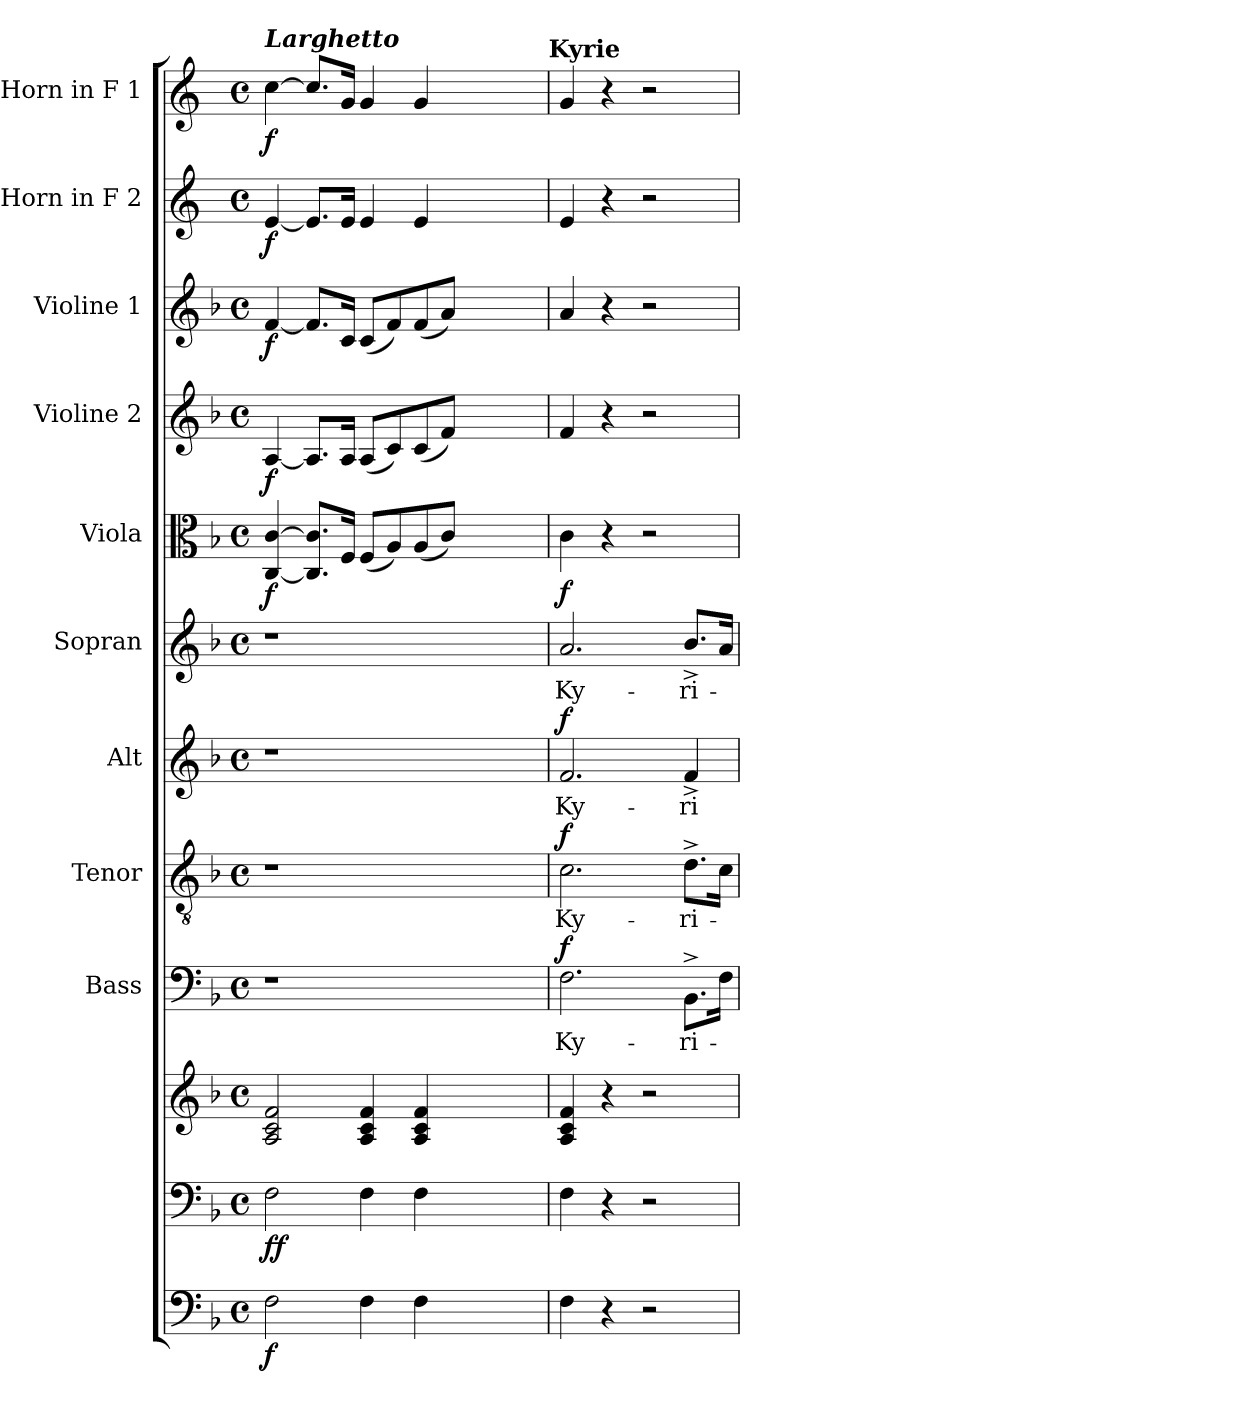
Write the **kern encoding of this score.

**kern	**dynam	**kern	**kern	**dynam	**kern	**text	**dynam	**kern	**text	**dynam	**kern	**text	**dynam	**kern	**text	**dynam	**kern	**dynam	**kern	**dynam	**kern	**dynam	**kern	**dynam	**kern	**dynam
*part11	*part11	*part10	*part10	*part10	*part9	*part9	*part9	*part8	*part8	*part8	*part7	*part7	*part7	*part6	*part6	*part6	*part5	*part5	*part4	*part4	*part3	*part3	*part2	*part2	*part1	*part1
*staff12	*staff12	*staff11	*staff10	*staff10/11	*staff9	*staff9	*staff9	*staff8	*staff8	*staff8	*staff7	*staff7	*staff7	*staff6	*staff6	*staff6	*staff5	*staff5	*staff4	*staff4	*staff3	*staff3	*staff2	*staff2	*staff1	*staff1
*	*	*	*	*	*I"Bass	*	*	*I"Tenor	*	*	*I"Alt	*	*	*I"Sopran	*	*	*I"Viola	*	*I"Violine 2	*	*I"Violine 1	*	*I"Horn in F 2	*	*I"Horn in F 1	*
*	*	*	*	*	*I'B.	*	*	*I'T.	*	*	*I'A.	*	*	*I'S.	*	*	*I'Vla.	*	*I'Vl. 2	*	*I'Vl. 1	*	*	*	*	*
*clefF4	*	*clefF4	*clefG2	*	*clefF4	*	*	*clefGv2	*	*	*clefG2	*	*	*clefG2	*	*	*clefC3	*	*clefG2	*	*clefG2	*	*clefG2	*	*clefG2	*
*ITrd7c12	*	*	*	*	*	*	*	*	*	*	*	*	*	*	*	*	*	*	*	*	*	*	*ITrd4c7	*	*ITrd4c7	*
*k[b-]	*	*k[b-]	*k[b-]	*	*k[b-]	*	*	*k[b-]	*	*	*k[b-]	*	*	*k[b-]	*	*	*k[b-]	*	*k[b-]	*	*k[b-]	*	*k[b-]	*	*k[b-]	*
*F:	*	*F:	*F:	*	*F:	*	*	*F:	*	*	*F:	*	*	*F:	*	*	*F:	*	*F:	*	*F:	*	*F:	*	*F:	*
*M4/4	*	*M4/4	*M4/4	*	*M4/4	*	*	*M4/4	*	*	*M4/4	*	*	*M4/4	*	*	*M4/4	*	*M4/4	*	*M4/4	*	*M4/4	*	*M4/4	*
*met(c)	*	*met(c)	*met(c)	*	*met(c)	*	*	*met(c)	*	*	*met(c)	*	*	*met(c)	*	*	*met(c)	*	*met(c)	*	*met(c)	*	*met(c)	*	*met(c)	*
=1	=1	=1	=1	=1	=1	=1	=1	=1	=1	=1	=1	=1	=1	=1	=1	=1	=1	=1	=1	=1	=1	=1	=1	=1	=1	=1
!	!	!	!	!	!	!	!	!	!	!	!	!	!	!	!	!	!	!	!	!	!	!	!	!	!LO:TX:a:Bi:t=Larghetto	!
!	!LO:DY:b	!	!	!LO:DY:b=2	!	!	!	!	!	!	!	!	!	!	!	!	!	!	!	!	!	!	!	!	!	!
!	!	!	!	!LO:DY:n=1:b	!	!	!	!	!	!	!	!	!	!	!	!	!	!LO:DY:b	!	!LO:DY:b	!	!LO:DY:b	!	!LO:DY:b	!	!LO:DY:b
2FF\	f	2F\	2A/ 2c/ 2f/	f f	1r	.	.	1r	.	.	1r	.	.	1r	.	.	[4C/ [4c/	f	[4A/	f	[4f/	f	[4A/	f	[4f\	f
.	.	.	.	.	.	.	.	.	.	.	.	.	.	.	.	.	8.C/] 8.c/]L	.	8.A/L]	.	8.f/L]	.	8.A/L]	.	8.f/L]	.
.	.	.	.	.	.	.	.	.	.	.	.	.	.	.	.	.	16F/Jk	.	16A/Jk	.	16c/Jk	.	16A/Jk	.	16c/Jk	.
4FF\	.	4F\	4A/ 4c/ 4f/	.	.	.	.	.	.	.	.	.	.	.	.	.	(<8F/L	.	(<8A/L	.	(<8c/L	.	4A/	.	4c/	.
.	.	.	.	.	.	.	.	.	.	.	.	.	.	.	.	.	8A/)	.	8c/)	.	8f/)	.	.	.	.	.
4FF\	.	4F\	4A/ 4c/ 4f/	.	.	.	.	.	.	.	.	.	.	.	.	.	(<8A/	.	(<8c/	.	(<8f/	.	4A/	.	4c/	.
.	.	.	.	.	.	.	.	.	.	.	.	.	.	.	.	.	8c/J)	.	8f/J)	.	8a/J)	.	.	.	.	.
2.ryy	.	2.ryy	2.ryy	.	2.ryy	.	.	2.ryy	.	.	2.ryy	.	.	2.ryy	.	.	2.ryy	.	2.ryy	.	2.ryy	.	2.ryy	.	2.ryy	.
!	!	!	!	!	!	!	!	!	!	!	!	!	!	!	!	!	!	!	!	!	!	!	!	!	!LO:TX:a:B:t=Kyrie	!
=2	=2	=2	=2	=2	=2	=2	=2	=2	=2	=2	=2	=2	=2	=2	=2	=2	=2	=2	=2	=2	=2	=2	=2	=2	=2	=2
!	!	!	!	!	!	!LO:LY:b	!LO:DY:a	!	!LO:LY:b	!LO:DY:a	!	!LO:LY:b	!LO:DY:a	!	!LO:LY:b	!LO:DY:a	!	!	!	!	!	!	!	!	!	!
4FF\	.	4F\	4A/ 4c/ 4f/	.	2.F\	Ky-	f	2.c\	Ky-	f	2.f/	Ky-	f	2.a/	Ky-	f	4c\	.	4f/	.	4a/	.	4A/	.	4c/	.
4r	.	4r	4r	.	.	.	.	.	.	.	.	.	.	.	.	.	4r	.	4r	.	4r	.	4r	.	4r	.
2r	.	2r	2r	.	.	.	.	.	.	.	.	.	.	.	.	.	2r	.	2r	.	2r	.	2r	.	2r	.
!	!	!	!	!	!	!LO:LY:b	!	!	!LO:LY:b	!	!	!LO:LY:b	!	!	!LO:LY:b	!	!	!	!	!	!	!	!	!	!	!
.	.	.	.	.	8.BB-^>\L	-ri-	.	8.d^>\L	-ri-	.	4f^>/	-ri-	.	8.b-^>/L	-ri-	.	.	.	.	.	.	.	.	.	.	.
.	.	.	.	.	16F\Jk	.	.	16c\Jk	.	.	.	.	.	16a/Jk	.	.	.	.	.	.	.	.	.	.	.	.
=	=	=	=	=	=	=	=	=	=	=	=	=	=	=	=	=	=	=	=	=	=	=	=	=	=	=
*-	*-	*-	*-	*-	*-	*-	*-	*-	*-	*-	*-	*-	*-	*-	*-	*-	*-	*-	*-	*-	*-	*-	*-	*-	*-	*-
